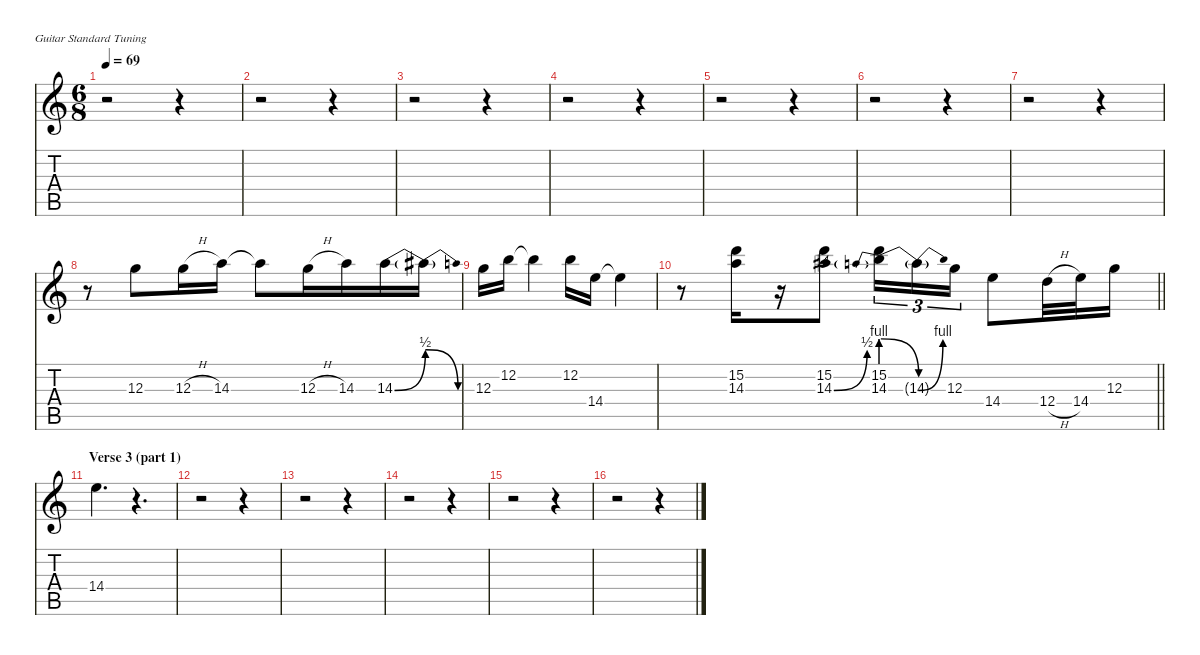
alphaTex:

\defaultSystemsLayout 4
\hideDynamics
\bracketExtendMode nobrackets
\singleTrackTrackNamePolicy hidden
\multiTrackTrackNamePolicy hidden
\otherSystemsTrackNameOrientation horizontal
\track ("Guitar 4" "dist.guit.") {mute instrument distortionguitar}
\staff {score tabs}
\tuning (E4 B3 G3 D3 A2 E2)
\ts (6 8)
\tempo 69
\clef g2
\ks c
r.2{dy f beam Down} r.4{beam Down} |
r.2{beam Down} r.4{beam Down} |
r.2{beam Down} r.4{beam Down} |
r.2{beam Down} r.4{beam Down} |
r.2{beam Down} r.4{beam Down} |
r.2{beam Down} r.4{beam Down} |
r.2{beam Down} r.4{beam Down} |
r.8{instrument electricguitarjazz beam Down} 12.3.8{beam Down} 12.3{h}.16{beam Down} 14.3.16{beam Down} 14.3{t}.8{beam Down} 12.3{h}.16{beam Down} 14.3.16{beam Down} 14.3{be (bend 0 0 60 2)}.16{beam Down} 14.3{be (release 0 2 60 0) t}.16{beam Down} |
12.3.16{beam Down} 12.2.16{beam Down} 12.2{t}.4{beam Down} 12.2.16{beam Down} 14.4.16{beam Down} 14.4{t}.4{beam Down} |
\barLineRight lightlight
r.8{beam Down} (15.2 14.3).16{beam Down} r.16{beam Down} (15.2 14.3{be (bend 0 0 30 2)}).8{beam Down} (15.2 14.3{be (prebendrelease 0 4 60 0)}).16{tu (3 2) beam Down} 14.3{be (bend 0 0 60 4) t}.16{tu (3 2) beam Down} 12.3.16{tu (3 2) beam Down} 14.4.8{beam Down} 12.4{h}.32{beam Down} 14.4.32{beam Down} 12.3.16{beam Down} |
\section ("" "Verse 3 (part 1)")
14.4.4{d beam Down} r.4{d beam Down} |
r.2{beam Down} r.4{beam Down} |
r.2{beam Down} r.4{beam Down} |
r.2{beam Down} r.4{beam Down} |
r.2{beam Down} r.4{beam Down} |
r.2{beam Down} r.4{beam Down}
